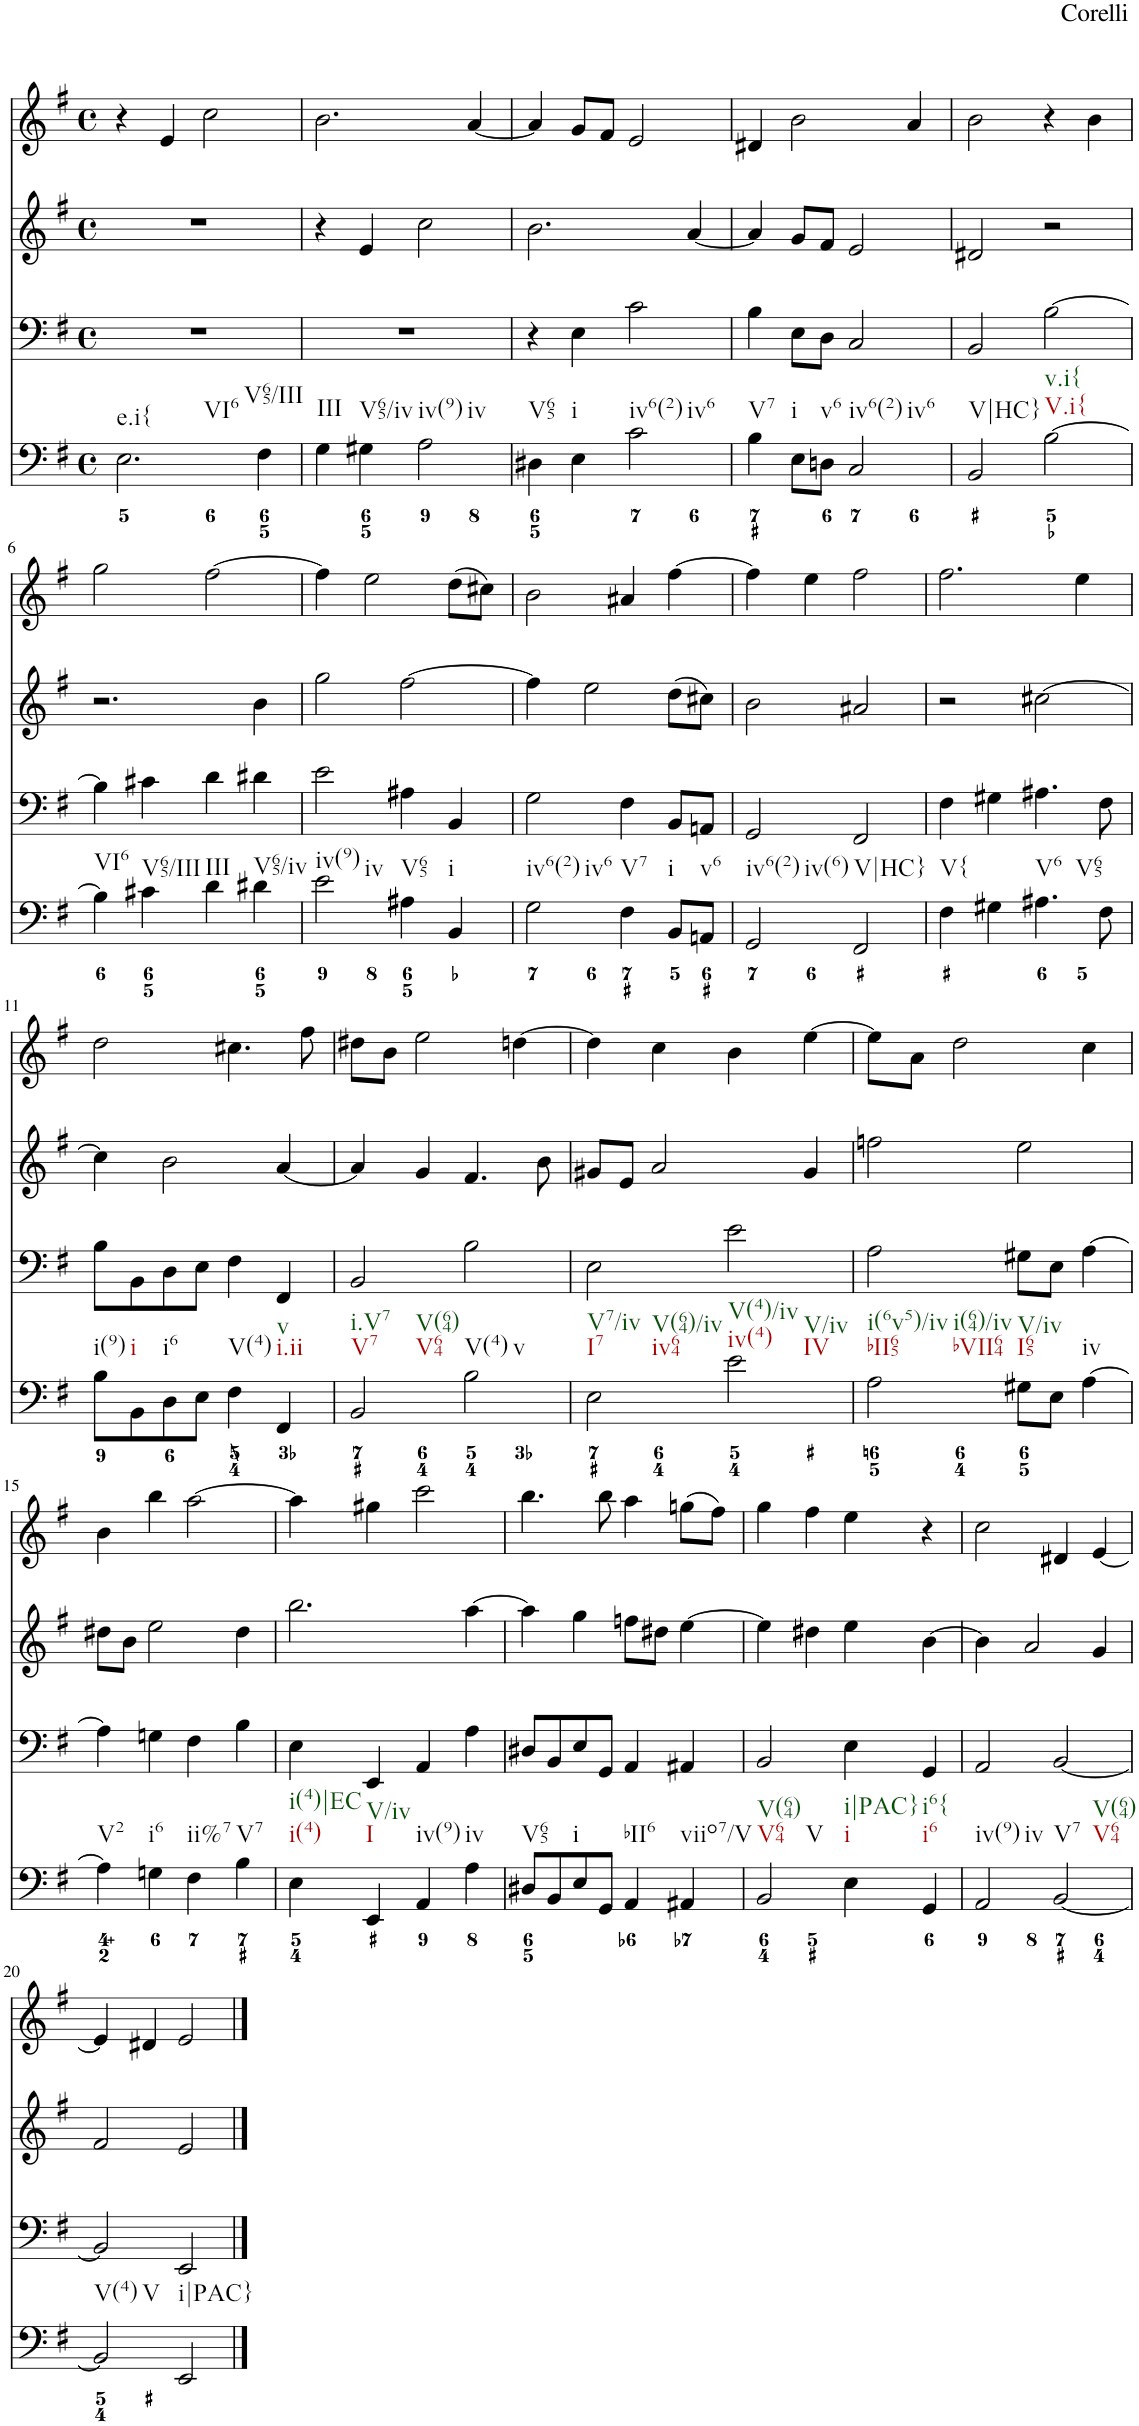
**kern	**kern	**kern	**kern
*part4	*part3	*part2	*part1
*staff4	*staff3	*staff2	*staff1
*I"Piano	*I"Piano	*I"Piano	*I"Piano
*I'Pno	*I'Pno	*I'Pno	*I'Pno
*clefF4	*clefF4	*clefG2	*clefG2
*k[f#]	*k[f#]	*k[f#]	*k[f#]
*e:	*e:	*e:	*e:
*M4/4	*M4/4	*M4/4	*M4/4
*met(c)	*met(c)	*met(c)	*met(c)
=1	=1	=1	=1
!LO:TX:b:t=e.i{	!	!	!
!LO:TX:b:t=VI6	!	!	!
2.E\	1r	1r	4r
.	.	.	4e/
.	.	.	2cc\
!LO:TX:b:t=V65/III	!	!	!
4F#\	.	.	.
=2	=2	=2	=2
!LO:TX:b:t=III	!	!	!
4G\	1r	4r	2.b\
!LO:TX:b:t=V65/iv	!	!	!
4G#X\	.	4e/	.
!LO:TX:b:t=iv(9)	!	!	!
!LO:TX:b:t=iv	!	!	!
2A\	.	2cc\	.
.	.	.	[4a/
=3	=3	=3	=3
!LO:TX:b:t=V65	!	!	!
4D#X\	4r	2.b\	4a/]
!LO:TX:b:t=i	!	!	!
4E\	4E\	.	8g/L
.	.	.	8f#/J
!LO:TX:b:t=iv6(2)	!	!	!
!LO:TX:b:t=iv6	!	!	!
2c\	2c\	.	2e/
.	.	[4a/	.
=4	=4	=4	=4
!LO:TX:b:t=V7	!	!	!
4B\	4B\	4a/]	4d#X/
!LO:TX:b:t=i	!	!	!
8E\L	8E\L	8g/L	2b\
!LO:TX:b:t=v6	!	!	!
8Dn\J	8D\J	8f#/J	.
!LO:TX:b:t=iv6(2)	!	!	!
!LO:TX:b:t=iv6	!	!	!
2C/	2C/	2e/	.
.	.	.	4a/
=5	=5	=5	=5
!LO:TX:b:t=V|HC}	!	!	!
2BB/	2BB/	2d#X/	2b\
!LO:TX:b:t=V.i{	!	!	!
!LO:TX:b:t=v.i{	!	!	!
[2B\	[2B\	2r	4r
.	.	.	4b\
!!LO:LB:g=z
=6	=6	=6	=6
!LO:TX:b:t=VI6	!	!	!
4B\]	4B\]	2.r	2gg\
!LO:TX:b:t=V65/III	!	!	!
4c#X\	4c#X\	.	.
!LO:TX:b:t=III	!	!	!
4d\	4d\	.	[2ff#\
!LO:TX:b:t=V65/iv	!	!	!
4d#X\	4d#X\	4b\	.
=7	=7	=7	=7
!LO:TX:b:t=iv(9)	!	!	!
!LO:TX:b:t=iv	!	!	!
2e\	2e\	2gg\	4ff#\]
.	.	.	2ee\
!LO:TX:b:t=V65	!	!	!
4A#X\	4A#X\	[2ff#\	.
!LO:TX:b:t=i	!	!	!
4BB/	4BB/	.	(8dd\L
.	.	.	8cc#X\J)
=8	=8	=8	=8
!LO:TX:b:t=iv6(2)	!	!	!
!LO:TX:b:t=iv6	!	!	!
2G\	2G\	4ff#\]	2b\
.	.	2ee\	.
!LO:TX:b:t=V7	!	!	!
4F#\	4F#\	.	4a#X/
!LO:TX:b:t=i	!	!	!
8BB/L	8BB/L	(8dd\L	[4ff#\
!LO:TX:b:t=v6	!	!	!
8AAn/J	8AAn/J	8cc#X\J)	.
=9	=9	=9	=9
!LO:TX:b:t=iv6(2)	!	!	!
!LO:TX:b:t=iv(6)	!	!	!
2GG/	2GG/	2b\	4ff#\]
.	.	.	4ee\
!LO:TX:b:t=V|HC}	!	!	!
2FF#/	2FF#/	2a#X/	2ff#\
=10	=10	=10	=10
!LO:TX:b:t=V{	!	!	!
4F#\	4F#\	2r	2.ff#\
4G#X\	4G#X\	.	.
!LO:TX:b:t=V6	!	!	!
!LO:TX:b:t=V65	!	!	!
4.A#X\	4.A#X\	[2cc#X\	.
.	.	.	4ee\
8F#\	8F#\	.	.
!!LO:LB:g=z
=11	=11	=11	=11
!LO:TX:b:t=i(9)	!	!	!
8B\L	8B\L	4cc#\]	2dd\
!LO:TX:b:t=i	!	!	!
8BB\	8BB\	.	.
!LO:TX:b:t=i6	!	!	!
8D\	8D\	2b\	.
8E\J	8E\J	.	.
!LO:TX:b:t=V(4)	!	!	!
4F#\	4F#\	.	4.cc#X\
!LO:TX:b:t=i.ii	!	!	!
!LO:TX:b:t=v	!	!	!
4FF#/	4FF#/	[4a/	.
.	.	.	8ff#\
=12	=12	=12	=12
!LO:TX:b:t=V7	!	!	!
!LO:TX:b:t=i.V7	!	!	!
!LO:TX:b:t=V64	!	!	!
!LO:TX:b:t=V(64)	!	!	!
2BB/	2BB/	4a/]	8dd#X\L
.	.	.	8b\J
.	.	4g/	2ee\
!LO:TX:b:t=V(4)	!	!	!
!LO:TX:b:t=v	!	!	!
2B\	2B\	4.f#/	.
.	.	.	[4ddn\
.	.	8b\	.
=13	=13	=13	=13
!LO:TX:b:t=I7	!	!	!
!LO:TX:b:t=V7/iv	!	!	!
!LO:TX:b:t=iv64	!	!	!
!LO:TX:b:t=V(64)/iv	!	!	!
2E\	2E\	8g#X/L	4dd\]
.	.	8e/J	.
.	.	2a/	4cc\
!LO:TX:b:t=iv(4)	!	!	!
!LO:TX:b:t=V(4)/iv	!	!	!
!LO:TX:b:t=IV	!	!	!
!LO:TX:b:t=V/iv	!	!	!
2e\	2e\	.	4b\
.	.	4g#/	[4ee\
=14	=14	=14	=14
!LO:TX:b:t=bII65	!	!	!
!LO:TX:b:t=i(6v5)/iv	!	!	!
!LO:TX:b:t=bVII64	!	!	!
!LO:TX:b:t=i(64)/iv	!	!	!
2A\	2A\	2ffn\	8ee\L]
.	.	.	8a\J
.	.	.	2dd\
!LO:TX:b:t=I65	!	!	!
!LO:TX:b:t=V/iv	!	!	!
8G#X\L	8G#X\L	2ee\	.
8E\J	8E\J	.	.
!LO:TX:b:t=iv	!	!	!
[4A\	[4A\	.	4cc\
!!LO:LB:g=z
=15	=15	=15	=15
!LO:TX:b:t=V2	!	!	!
4A\]	4A\]	8dd#X\L	4b\
.	.	8b\J	.
!LO:TX:b:t=i6	!	!	!
4Gn\	4Gn\	2ee\	4bb\
!LO:TX:b:t=ii%7	!	!	!
4F#\	4F#\	.	[2aa\
!LO:TX:b:t=V7	!	!	!
4B\	4B\	4dd#\	.
=16	=16	=16	=16
!LO:TX:b:t=i(4)	!	!	!
!LO:TX:b:t=i(4)|EC	!	!	!
4E\	4E\	2.bb\	4aa\]
!LO:TX:b:t=I	!	!	!
!LO:TX:b:t=V/iv	!	!	!
4EE/	4EE/	.	4gg#X\
!LO:TX:b:t=iv(9)	!	!	!
4AA/	4AA/	.	2ccc\
!LO:TX:b:t=iv	!	!	!
4A\	4A\	[4aa\	.
=17	=17	=17	=17
!LO:TX:b:t=V65	!	!	!
8D#X/L	8D#X/L	4aa\]	4.bb\
8BB/	8BB/	.	.
!LO:TX:b:t=i	!	!	!
8E/	8E/	4gg\	.
8GG/J	8GG/J	.	8bb\
!LO:TX:b:t=bII6	!	!	!
4AA/	4AA/	8ffn\L	4aa\
.	.	8dd#X\J	.
!LO:TX:b:t=viio7/V	!	!	!
4AA#X/	4AA#X/	[4ee\	(8ggn\L
.	.	.	8ff#\J)
=18	=18	=18	=18
!LO:TX:b:t=V64	!	!	!
!LO:TX:b:t=V(64)	!	!	!
!LO:TX:b:t=V	!	!	!
2BB/	2BB/	4ee\]	4gg\
.	.	4dd#X\	4ff#\
!LO:TX:b:t=i	!	!	!
!LO:TX:b:t=i|PAC}	!	!	!
4E\	4E\	4ee\	4ee\
!LO:TX:b:t=i6	!	!	!
!LO:TX:b:t=i6{	!	!	!
4GG/	4GG/	[4b\	4r
=19	=19	=19	=19
!LO:TX:b:t=iv(9)	!	!	!
!LO:TX:b:t=iv	!	!	!
2AA/	2AA/	4b\]	2cc\
.	.	2a/	.
!LO:TX:b:t=V7	!	!	!
!LO:TX:b:t=V64	!	!	!
!LO:TX:b:t=V(64)	!	!	!
[2BB/	[2BB/	.	4d#X/
.	.	4g/	[4e/
!!LO:LB:g=z
=20	=20	=20	=20
!LO:TX:b:t=V(4)	!	!	!
!LO:TX:b:t=V	!	!	!
2BB/]	2BB/]	2f#/	4e/]
.	.	.	4d#X/
!LO:TX:b:t=i|PAC}	!	!	!
2EE/	2EE/	2e/	2e/
==	==	==	==
*-	*-	*-	*-
